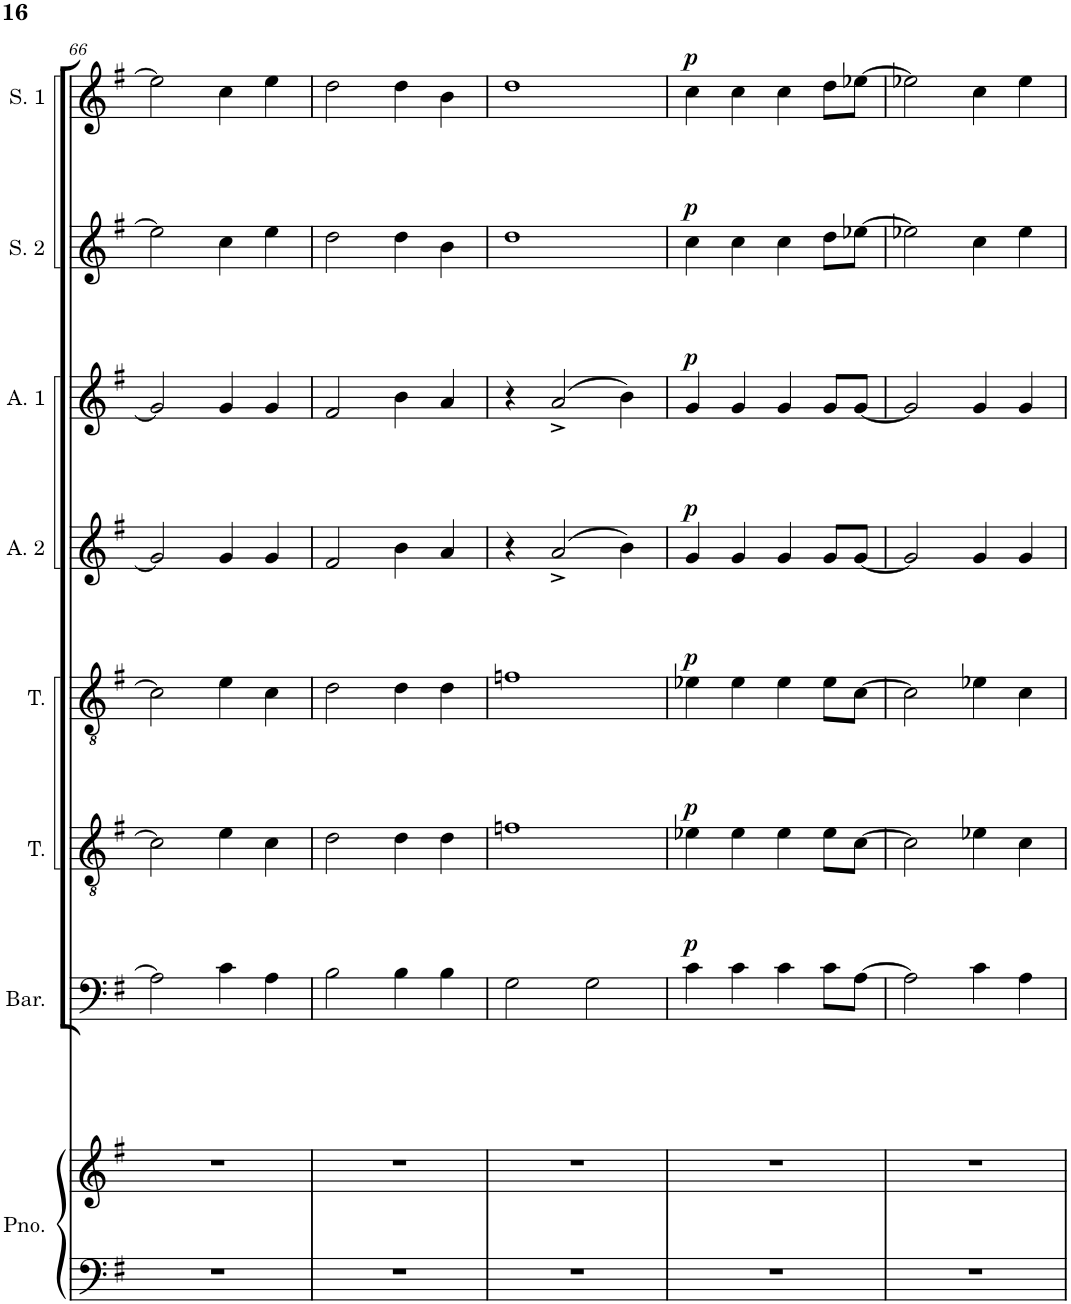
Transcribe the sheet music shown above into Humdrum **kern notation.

**kern	**kern	**kern	**dynam	**kern	**dynam	**kern	**dynam	**kern	**dynam	**kern	**dynam	**kern	**dynam	**kern	**dynam
*part8	*part8	*part7	*part7	*part6	*part6	*part5	*part5	*part4	*part4	*part3	*part3	*part2	*part2	*part1	*part1
*staff9	*staff8	*staff7	*staff7	*staff6	*staff6	*staff5	*staff5	*staff4	*staff4	*staff3	*staff3	*staff2	*staff2	*staff1	*staff1
*I"Piano	*	*I"Baritone	*	*I"Tenor 2	*	*I"Tenor	*	*I"Alto 2	*	*I"Alto 1	*	*I"Soprano 2	*	*I"Soprano 1	*
*I'Pno.	*	*I'Bar.	*	*I'T. 2	*	*I'T.	*	*I'A. 2	*	*I'A. 1	*	*I'S. 2	*	*I'S. 1	*
!!LO:PB:g=z
*clefF4	*clefG2	*clefF4	*	*clefGv2	*	*clefGv2	*	*clefG2	*	*clefG2	*	*clefG2	*	*clefG2	*
*k[f#]	*k[f#]	*k[f#]	*	*k[f#]	*	*k[f#]	*	*k[f#]	*	*k[f#]	*	*k[f#]	*	*k[f#]	*
*M4/4	*M4/4	*M4/4	*	*M4/4	*	*M4/4	*	*M4/4	*	*M4/4	*	*M4/4	*	*M4/4	*
=66	=66	=66	=66	=66	=66	=66	=66	=66	=66	=66	=66	=66	=66	=66	=66
1r	1r	2A\]	.	2c\]	.	2c\]	.	2g/]	.	2g/]	.	2ee\]	.	2ee\]	.
.	.	4c\	.	4e\	.	4e\	.	4g/	.	4g/	.	4cc\	.	4cc\	.
.	.	4A\	.	4c\	.	4c\	.	4g/	.	4g/	.	4ee\	.	4ee\	.
=67	=67	=67	=67	=67	=67	=67	=67	=67	=67	=67	=67	=67	=67	=67	=67
1r	1r	2B\	.	2d\	.	2d\	.	2f#/	.	2f#/	.	2dd\	.	2dd\	.
.	.	4B\	.	4d\	.	4d\	.	4b\	.	4b\	.	4dd\	.	4dd\	.
.	.	4B\	.	4d\	.	4d\	.	4a/	.	4a/	.	4b\	.	4b\	.
=68	=68	=68	=68	=68	=68	=68	=68	=68	=68	=68	=68	=68	=68	=68	=68
1r	1r	2G\	.	1fn	.	1fn	.	4r	.	4r	.	1dd	.	1dd	.
.	.	.	.	.	.	.	.	(2a^/	.	(2a^/	.	.	.	.	.
.	.	2G\	.	.	.	.	.	.	.	.	.	.	.	.	.
.	.	.	.	.	.	.	.	4b\)	.	4b\)	.	.	.	.	.
=69	=69	=69	=69	=69	=69	=69	=69	=69	=69	=69	=69	=69	=69	=69	=69
!	!	!	!LO:DY:a	!	!LO:DY:a	!	!LO:DY:a	!	!LO:DY:a	!	!LO:DY:a	!	!LO:DY:a	!	!LO:DY:a
1r	1r	4c\	p	4e-X\	p	4e-X\	p	4g/	p	4g/	p	4cc\	p	4cc\	p
.	.	4c\	.	4e-\	.	4e-\	.	4g/	.	4g/	.	4cc\	.	4cc\	.
.	.	4c\	.	4e-\	.	4e-\	.	4g/	.	4g/	.	4cc\	.	4cc\	.
.	.	8c\L	.	8e-\L	.	8e-\L	.	8g/L	.	8g/L	.	8dd\L	.	8dd\L	.
.	.	[8A\J	.	[8c\J	.	[8c\J	.	[8g/J	.	[8g/J	.	[8ee-X\J	.	[8ee-X\J	.
=70	=70	=70	=70	=70	=70	=70	=70	=70	=70	=70	=70	=70	=70	=70	=70
1r	1r	2A\]	.	2c\]	.	2c\]	.	2g/]	.	2g/]	.	2ee-X\]	.	2ee-X\]	.
.	.	4c\	.	4e-X\	.	4e-X\	.	4g/	.	4g/	.	4cc\	.	4cc\	.
.	.	4A\	.	4c\	.	4c\	.	4g/	.	4g/	.	4ee-\	.	4ee-\	.
=	=	=	=	=	=	=	=	=	=	=	=	=	=	=	=
*-	*-	*-	*-	*-	*-	*-	*-	*-	*-	*-	*-	*-	*-	*-	*-
